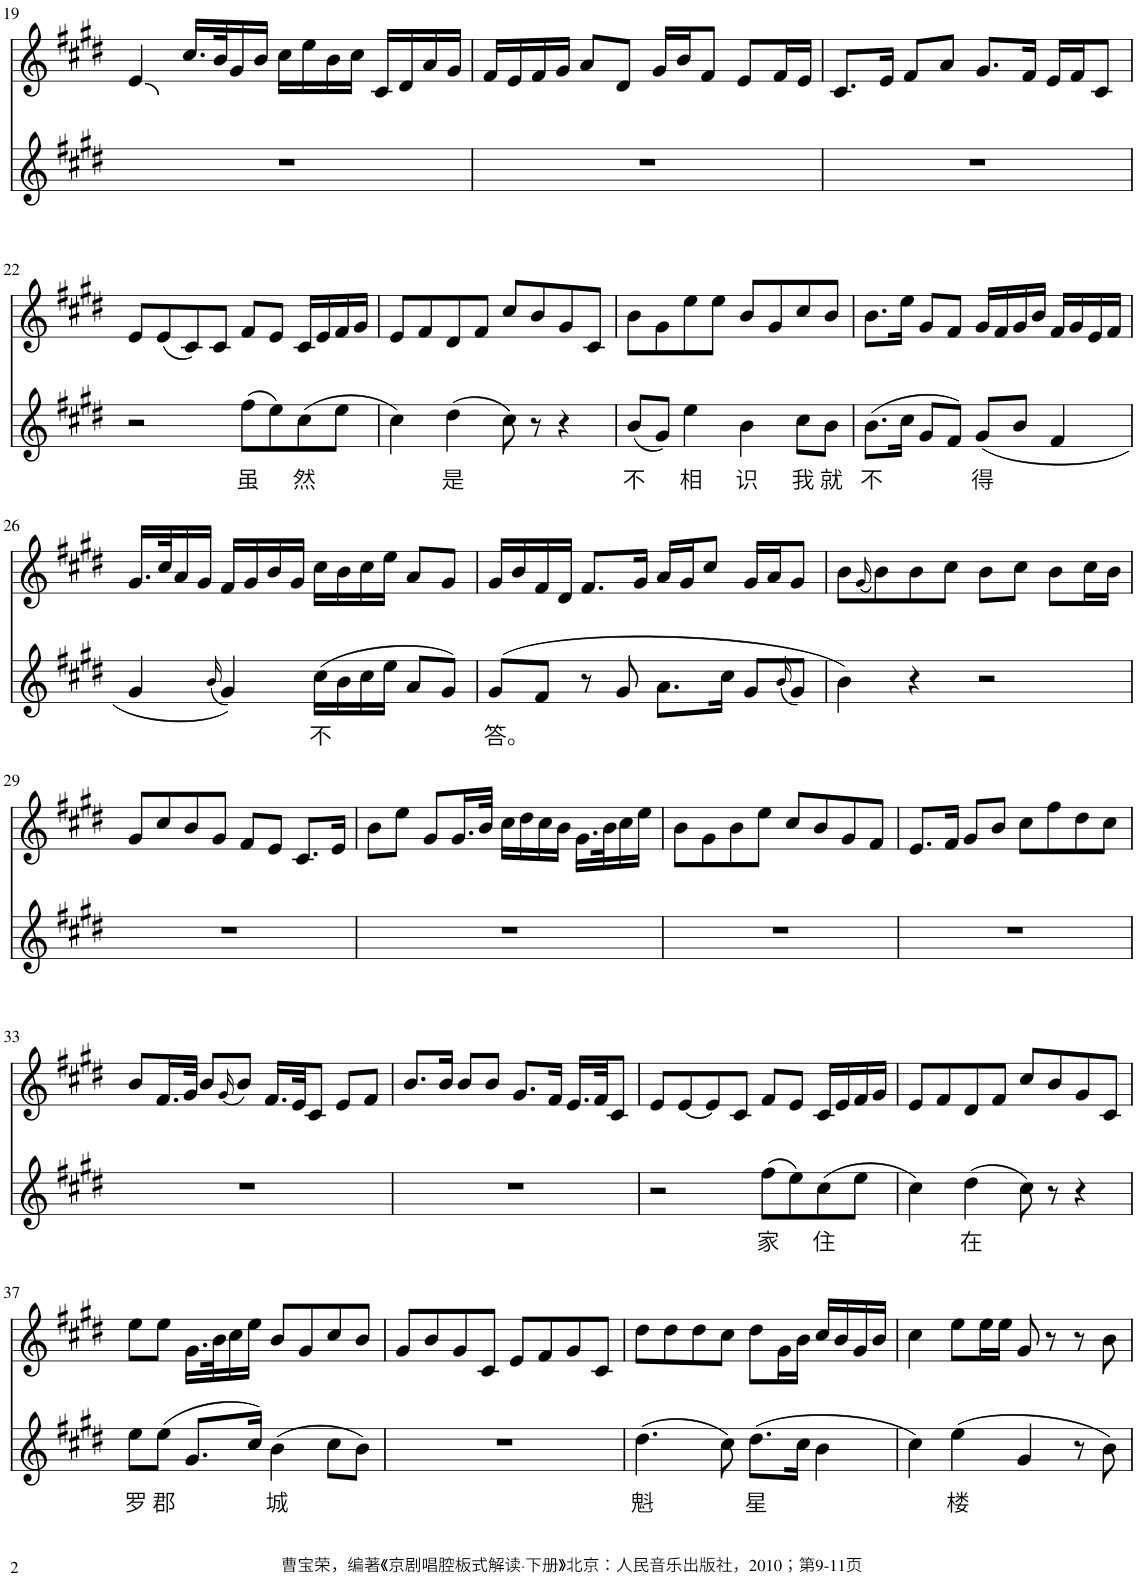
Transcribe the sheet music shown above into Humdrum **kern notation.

**kern	**text	**kern
*part2	*part2	*part1
*staff2	*staff2	*staff1
*I"Piano	*	*I"Piano
*I'Pno	*	*I'Pno
!!LO:PB:g=z
*clefG2	*	*clefG2
*k[f#c#g#d#]	*	*k[f#c#g#d#]
*M4/4	*	*M4/4
=19	=19	=19
1r	.	4e/
.	.	16.cc#/LL
.	.	32b/K
.	.	16g#/
.	.	16b/JJ
.	.	16cc#\LL
.	.	16ee\
.	.	16b\
.	.	16cc#\JJ
.	.	16c#/LL
.	.	16d#/
.	.	16a/
.	.	16g#/JJ
=20	=20	=20
1r	.	16f#/LL
.	.	16e/
.	.	16f#/
.	.	16g#/JJ
.	.	8a/L
.	.	8d#/J
.	.	16g#/LL
.	.	16b/J
.	.	8f#/J
.	.	8e/L
.	.	16f#/L
.	.	16e/JJ
=21	=21	=21
1r	.	8.c#/L
.	.	16e/Jk
.	.	8f#/L
.	.	8a/J
.	.	8.g#/L
.	.	16f#/Jk
.	.	16e/LL
.	.	16f#/J
.	.	8c#/J
!!LO:LB:g=z
=22	=22	=22
2r	.	8e/L
.	.	(8e/
.	.	8c#/)
.	.	8c#/J
!	!LO:LY:b	!
(8ff#\L	虽	8f#/L
8ee\)	.	8e/J
!	!LO:LY:b	!
(8cc#\	然	16c#/LL
.	.	16e/
8ee\J	.	16f#/
.	.	16g#/JJ
=23	=23	=23
4cc#\)	.	8e/L
.	.	8f#/
!	!LO:LY:b	!
(4dd#\	是	8d#/
.	.	8f#/J
8cc#\)	.	8cc#/L
8r	.	8b/
4r	.	8g#/
.	.	8c#/J
=24	=24	=24
!	!LO:LY:b	!
(8b/L	不	8b\L
8g#/J)	.	8g#\
!	!LO:LY:b	!
4ee\	相	8ee\
.	.	8ee\J
!	!LO:LY:b	!
4b\	识	8b/L
.	.	8g#/
!	!LO:LY:b	!
8cc#\L	我	8cc#/
!	!LO:LY:b	!
8b\J	就	8b/J
=25	=25	=25
!	!LO:LY:b	!
(8.b\L	不	8.b\L
16cc#\Jk	.	16ee\Jk
8g#/L	.	8g#/L
8f#/J)	.	8f#/J
!	!LO:LY:b	!
(8g#/L	得	16g#/LL
.	.	16f#/
8b/J	.	16g#/
.	.	16b/JJ
4f#/	.	16f#/LL
.	.	16g#/
.	.	16e/
.	.	16f#/JJ
!!LO:LB:g=z
=26	=26	=26
4g#/	.	16.g#/LL
.	.	32cc#/K
.	.	16a/
.	.	16g#/JJ
(16qb/	.	.
4g#/))	.	16f#/LL
.	.	16g#/
.	.	16b/
.	.	16g#/JJ
!	!LO:LY:b	!
(16cc#\LL	不	16cc#\LL
16b\	.	16b\
16cc#\	.	16cc#\
16ee\JJ	.	16ee\JJ
8a/L	.	8a/L
8g#/J)	.	8g#/J
=27	=27	=27
!	!LO:LY:b	!
(8g#/L	答。	16g#/LL
.	.	16b/
8f#/J	.	16f#/
.	.	16d#/JJ
8r	.	8.f#/L
8g#/	.	.
.	.	16g#/Jk
8.a\L	.	16a/LL
.	.	16g#/J
.	.	8cc#/J
16cc#\Jk	.	.
8g#/L	.	16g#/LL
.	.	16a/J
(16qb/	.	.
8g#/J)	.	8g#/J
=28	=28	=28
4b\)	.	8b\L
.	.	(16qg#/
.	.	8b\)
4r	.	8b\
.	.	8cc#\J
2r	.	8b\L
.	.	8cc#\J
.	.	8b\L
.	.	16cc#\L
.	.	16b\JJ
!!LO:LB:g=z
=29	=29	=29
1r	.	8g#/L
.	.	8cc#/
.	.	8b/
.	.	8g#/J
.	.	8f#/L
.	.	8e/J
.	.	8.c#/L
.	.	16e/Jk
=30	=30	=30
1r	.	8b\L
.	.	8ee\J
.	.	8g#/L
.	.	16.g#/L
.	.	32b/JJk
.	.	16cc#\LL
.	.	16dd#\
.	.	16cc#\
.	.	16b\JJ
.	.	16.g#\LL
.	.	32b\K
.	.	16cc#\
.	.	16ee\JJ
=31	=31	=31
1r	.	8b\L
.	.	8g#\
.	.	8b\
.	.	8ee\J
.	.	8cc#/L
.	.	8b/
.	.	8g#/
.	.	8f#/J
=32	=32	=32
1r	.	8.e/L
.	.	16f#/Jk
.	.	8g#/L
.	.	8b/J
.	.	8cc#\L
.	.	8ff#\
.	.	8dd#\
.	.	8cc#\J
!!LO:LB:g=z
=33	=33	=33
1r	.	8b/L
.	.	16.f#/L
.	.	32g#/JJk
.	.	8b/L
.	.	(16qg#/
.	.	8b/J)
.	.	16.f#/LL
.	.	32e/JK
.	.	8c#/J
.	.	8e/L
.	.	8f#/J
=34	=34	=34
1r	.	8.b/L
.	.	16b/Jk
.	.	8b/L
.	.	8b/J
.	.	8.g#/L
.	.	16f#/Jk
.	.	16.e/LL
.	.	32f#/JK
.	.	8c#/J
=35	=35	=35
2r	.	8e/L
.	.	[8e/
.	.	8e/]
.	.	8c#/J
!	!LO:LY:b	!
(8ff#\L	家	8f#/L
8ee\)	.	8e/J
!	!LO:LY:b	!
(8cc#\	住	16c#/LL
.	.	16e/
8ee\J	.	16f#/
.	.	16g#/JJ
=36	=36	=36
4cc#\)	.	8e/L
.	.	8f#/
!	!LO:LY:b	!
(4dd#\	在	8d#/
.	.	8f#/J
8cc#\)	.	8cc#/L
8r	.	8b/
4r	.	8g#/
.	.	8c#/J
!!LO:LB:g=z
=37	=37	=37
!	!LO:LY:b	!
8ee\L	罗	8ee\L
!	!LO:LY:b	!
(8ee\J	郡	8ee\J
8.g#/L	.	16.g#\LL
.	.	32b\K
.	.	16cc#\
16cc#/Jk)	.	16ee\JJ
!	!LO:LY:b	!
(4b\	城	8b/L
.	.	8g#/
8cc#\L	.	8cc#/
8b\J)	.	8b/J
=38	=38	=38
1r	.	8g#/L
.	.	8b/
.	.	8g#/
.	.	8c#/J
.	.	8e/L
.	.	8f#/
.	.	8g#/
.	.	8c#/J
=39	=39	=39
!	!LO:LY:b	!
(4.dd#\	魁	8dd#\L
.	.	8dd#\
.	.	8dd#\
8cc#\)	.	8cc#\J
!	!LO:LY:b	!
(8.dd#\L	星	8dd#\L
.	.	16g#\L
16cc#\Jk	.	16b\JJ
4b\	.	16cc#/LL
.	.	16b/
.	.	16g#/
.	.	16b/JJ
=40	=40	=40
4cc#\)	.	4cc#\
!	!LO:LY:b	!
(4ee\	楼	8ee\L
.	.	16ee\L
.	.	16ee\JJ
4g#/	.	8g#/
.	.	8r
8r	.	8r
8b\)	.	8b\
=	=	=
*-	*-	*-
